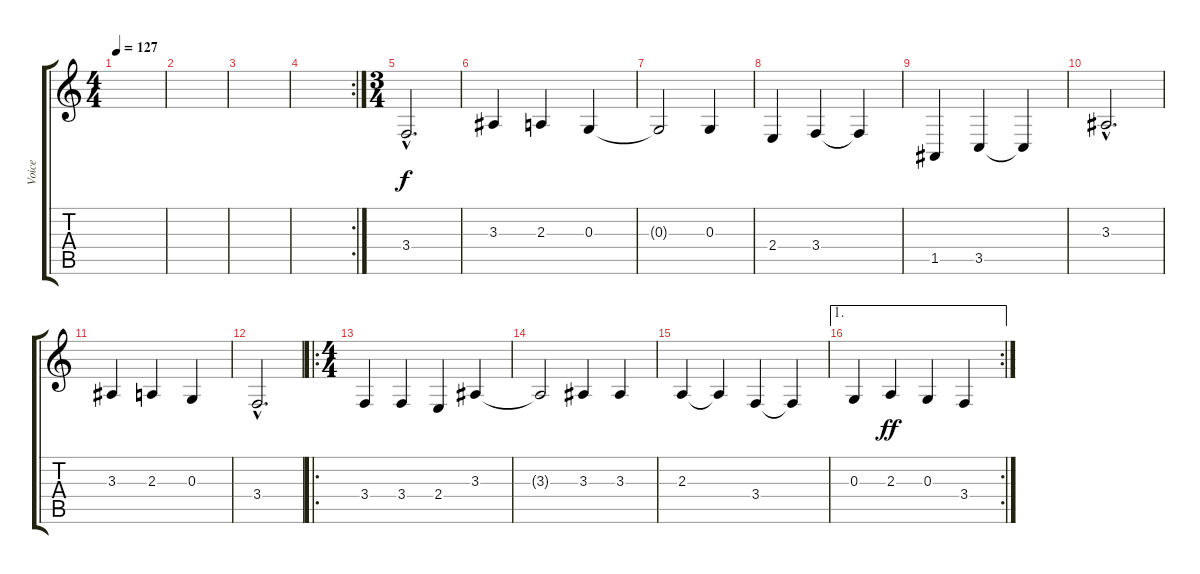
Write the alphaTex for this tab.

\track ("Voice" "Voice") {instrument tangoaccordion}
\staff {score tabs}
\tuning (E4 B3 G3 D3 A2 E2) {hide}
\ts (4 4)
\tempo 127
\clef g2
\ks c
|
|
|
\rc 2
|
\ts (3 4)
3.4{hac}.2{d} |
3.3.4 2.3.4 0.3.4 |
0.3{t}.2 0.3.4 |
2.4.4 3.4.4 3.4{t}.4 |
1.5.4 3.5.4 3.5{t}.4 |
3.3{hac}.2{d} |
3.3.4 2.3.4 0.3.4 |
3.4{hac}.2{d} |
\ro
\ts (4 4)
3.4.4 3.4.4 2.4.4 3.3.4 |
3.3{t}.2 3.3.4 3.3.4 |
2.3.4 2.3{t}.4{dy f} 3.4.4 3.4{t}.4 |
\ae 1
\rc 2
0.3.4 2.3.4{dy ff} 0.3.4 3.4.4
